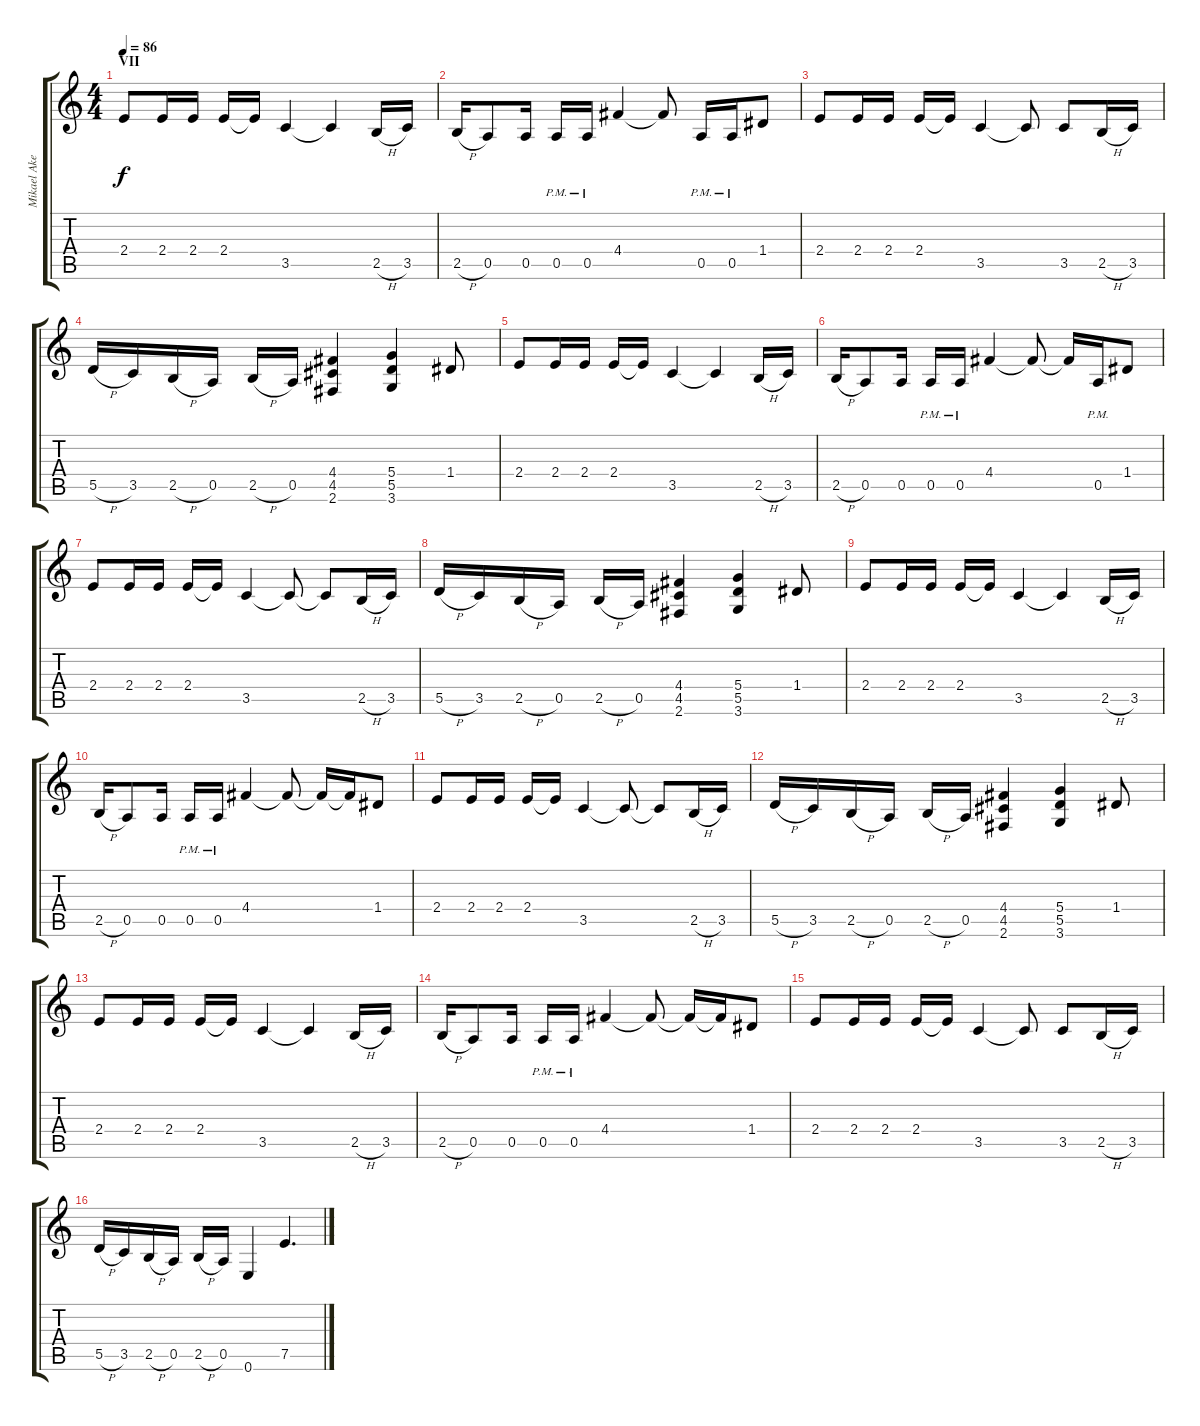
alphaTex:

\track ("Mikael Akerfeldt" "Mikael Ake") {instrument acousticguitarnylon}
\staff {score tabs}
\tuning (E4 B3 G3 D3 A2 E2) {hide}
\ts (4 4)
\section ("" "VII")
\tempo 86
\clef g2
\ks c
2.4.8{dy f} 2.4.16 2.4.16 2.4.16 2.4{t}.16 3.5.4 3.5{t}.4 2.5{h}.16 3.5.16 |
2.5{h}.16 0.5.8 0.5.16 0.5{pm}.16 0.5{pm}.16 4.4.4 4.4{t}.8 0.5{pm}.16 0.5{pm}.16 1.4.8 |
2.4.8 2.4.16 2.4.16 2.4.16 2.4{t}.16 3.5.4 3.5{t}.8 3.5.8 2.5{h}.16 3.5.16 |
5.5{h}.16 3.5.16 2.5{h}.16 0.5.16 2.5{h}.16 0.5.16 (4.4 4.5 2.6).4 (5.4 5.5 3.6).4 1.4.8 |
2.4.8 2.4.16 2.4.16 2.4.16 2.4{t}.16 3.5.4 3.5{t}.4 2.5{h}.16 3.5.16 |
2.5{h}.16 0.5.8 0.5.16 0.5{pm}.16 0.5{pm}.16 4.4.4 4.4{t}.8 4.4{t}.16 0.5{pm}.16 1.4.8 |
2.4.8 2.4.16 2.4.16 2.4.16 2.4{t}.16 3.5.4 3.5{t}.8 3.5{t}.8 2.5{h}.16 3.5.16 |
5.5{h}.16 3.5.16 2.5{h}.16 0.5.16 2.5{h}.16 0.5.16 (4.4 4.5 2.6).4 (5.4 5.5 3.6).4 1.4.8 |
2.4.8 2.4.16 2.4.16 2.4.16 2.4{t}.16 3.5.4 3.5{t}.4 2.5{h}.16 3.5.16 |
2.5{h}.16 0.5.8 0.5.16 0.5{pm}.16 0.5{pm}.16 4.4.4 4.4{t}.8 4.4{t}.16 4.4{t}.16 1.4.8 |
2.4.8 2.4.16 2.4.16 2.4.16 2.4{t}.16 3.5.4 3.5{t}.8 3.5{t}.8 2.5{h}.16 3.5.16 |
5.5{h}.16 3.5.16 2.5{h}.16 0.5.16 2.5{h}.16 0.5.16 (4.4 4.5 2.6).4 (5.4 5.5 3.6).4 1.4.8 |
2.4.8 2.4.16 2.4.16 2.4.16 2.4{t}.16 3.5.4 3.5{t}.4 2.5{h}.16 3.5.16 |
2.5{h}.16 0.5.8 0.5.16 0.5{pm}.16 0.5{pm}.16 4.4.4 4.4{t}.8 4.4{t}.16 4.4{t}.16 1.4.8 |
2.4.8 2.4.16 2.4.16 2.4.16 2.4{t}.16 3.5.4 3.5{t}.8 3.5.8 2.5{h}.16 3.5.16 |
5.5{h}.16 3.5.16 2.5{h}.16 0.5.16 2.5{h}.16 0.5.16 0.6.4 7.5.4{d}
